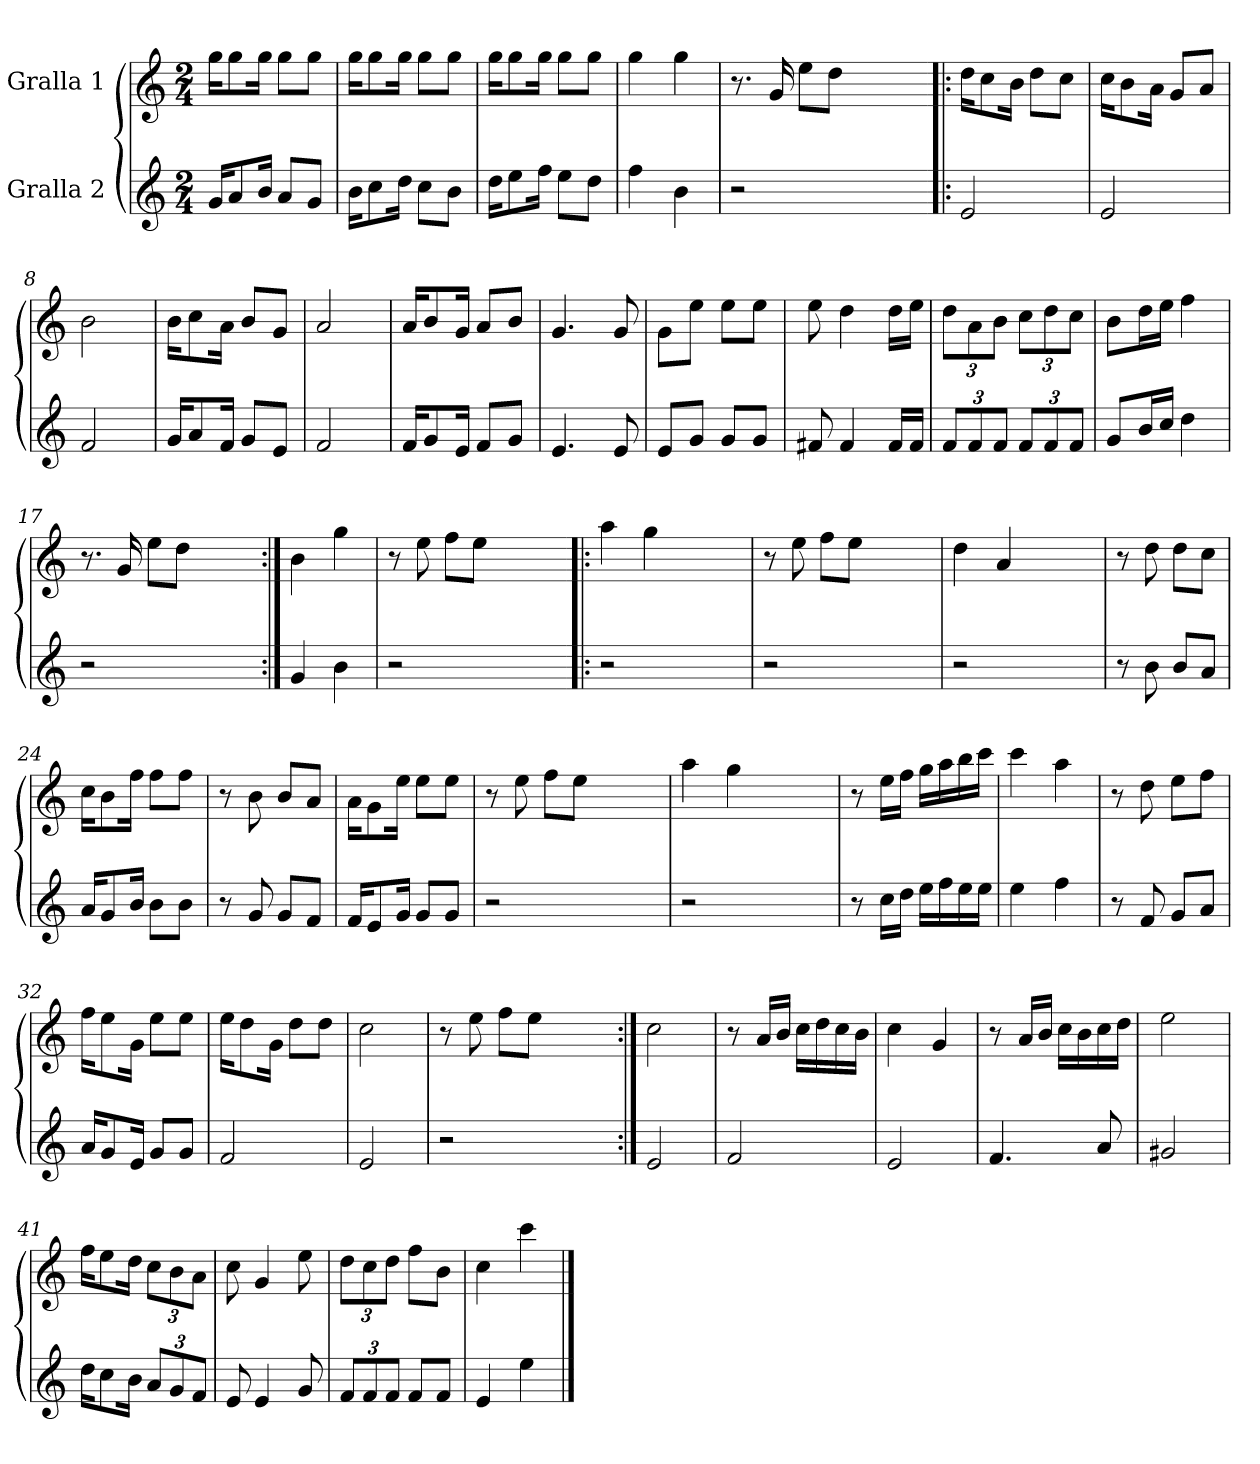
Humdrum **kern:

**kern	**kern
*part2	*part1
*staff2	*staff1
*I"Gralla 2	*I"Gralla 1
*clefG2	*clefG2
*k[]	*k[]
*M2/4	*M2/4
=1	=1
16g/KL	16gg\KL
8a/	8gg\
16b/Jk	16gg\Jk
*	*MM75
8a/L	8gg\L
8g/J	8gg\J
=2	=2
16b\KL	16gg\KL
8cc\	8gg\
16dd\Jk	16gg\Jk
8cc\L	8gg\L
8b\J	8gg\J
=3	=3
16dd\KL	16gg\KL
8ee\	8gg\
16ff\Jk	16gg\Jk
8ee\L	8gg\L
8dd\J	8gg\J
=4	=4
4ff\	4gg\
4b\	4gg\
=5	=5
2r	8.r
.	16g/
.	8ee\L
.	8dd\J
2ryy	2ryy
=6!|:	=6!|:
2e/	16dd\KL
.	8cc\
.	16b\Jk
.	8dd\L
.	8cc\J
=7	=7
2e/	16cc\KL
.	8b\
.	16a\Jk
.	8g/L
.	8a/J
=8	=8
2f/	2b\
!!LO:LB:g=z
=9	=9
16g/KL	16b\KL
8a/	8cc\
16f/Jk	16a\Jk
8g/L	8b/L
8e/J	8g/J
=10	=10
2f/	2a/
=11	=11
16f/KL	16a/KL
8g/	8b/
16e/Jk	16g/Jk
8f/L	8a/L
8g/J	8b/J
=12	=12
4.e/	4.g/
8e/	8g/
=13	=13
8e/L	8g\L
8g/J	8ee\J
8g/L	8ee\L
8g/J	8ee\J
=14	=14
8f#X/	8ee\
4f#/	4dd\
16f#/LL	16dd\LL
16f#/JJ	16ee\JJ
=15	=15
*Xbrackettup	*Xbrackettup
12f/L	12dd\L
12f/	12a\
12f/J	12b\J
12f/L	12cc\L
12f/	12dd\
12f/J	12cc\J
=16	=16
8g/L	8b\L
16b/L	16dd\L
16cc/JJ	16ee\JJ
4dd\	4ff\
=17	=17
2r	8.r
.	16g/
.	8ee\L
.	8dd\J
2ryy	2ryy
!!LO:LB:g=z
=18:|!	=18:|!
4g/	4b\
4b\	4gg\
=19	=19
2r	8r
.	8ee\
.	8ff\L
.	8ee\J
2ryy	2ryy
=20!|:	=20!|:
2r	4aa\
.	4gg\
2ryy	2ryy
=21	=21
2r	8r
.	8ee\
.	8ff\L
.	8ee\J
2ryy	2ryy
=22	=22
2r	4dd\
.	4a/
2ryy	2ryy
=23	=23
8r	8r
8b\	8dd\
8b/L	8dd\L
8a/J	8cc\J
=24	=24
16a/KL	16cc\KL
8g/	8b\
16b/Jk	16ff\Jk
8b\L	8ff\L
8b\J	8ff\J
=25	=25
8r	8r
8g/	8b\
8g/L	8b/L
8f/J	8a/J
=26	=26
16f/KL	16a\KL
8e/	8g\
16g/Jk	16ee\Jk
8g/L	8ee\L
8g/J	8ee\J
!!LO:LB:g=z
=27	=27
2r	8r
.	8ee\
.	8ff\L
.	8ee\J
2ryy	2ryy
=28	=28
2r	4aa\
.	4gg\
2ryy	2ryy
=29	=29
8r	8r
16cc\LL	16ee\LL
16dd\JJ	16ff\JJ
16ee\LL	16gg\LL
16ff\	16aa\
16ee\	16bb\
16ee\JJ	16ccc\JJ
=30	=30
4ee\	4ccc\
4ff\	4aa\
=31	=31
8r	8r
8f/	8dd\
8g/L	8ee\L
8a/J	8ff\J
=32	=32
16a/KL	16ff\KL
8g/	8ee\
16e/Jk	16g\Jk
8g/L	8ee\L
8g/J	8ee\J
=33	=33
2f/	16ee\KL
.	8dd\
.	16g\Jk
.	8dd\L
.	8dd\J
=34	=34
2e/	2cc\
=35	=35
2r	8r
.	8ee\
.	8ff\L
.	8ee\J
2ryy	2ryy
!!LO:LB:g=z
=36:|!	=36:|!
2e/	2cc\
=37	=37
2f/	8r
.	16a/LL
.	16b/JJ
.	16cc\LL
.	16dd\
.	16cc\
.	16b\JJ
=38	=38
2e/	4cc\
.	4g/
=39	=39
4.f/	8r
.	16a/LL
.	16b/JJ
.	16cc\LL
.	16b\
8a/	16cc\
.	16dd\JJ
=40	=40
2g#X/	2ee\
=41	=41
16dd\KL	16ff\KL
8cc\	8ee\
16b\Jk	16dd\Jk
12a/L	12cc\L
12g/	12b\
12f/J	12a\J
=42	=42
8e/	8cc\
4e/	4g/
8g/	8ee\
=43	=43
12f/L	12dd\L
12f/	12cc\
12f/J	12dd\J
8f/L	8ff\L
8f/J	8b\J
=44	=44
4e/	4cc\
4ee\	4ccc\
==	==
*-	*-
